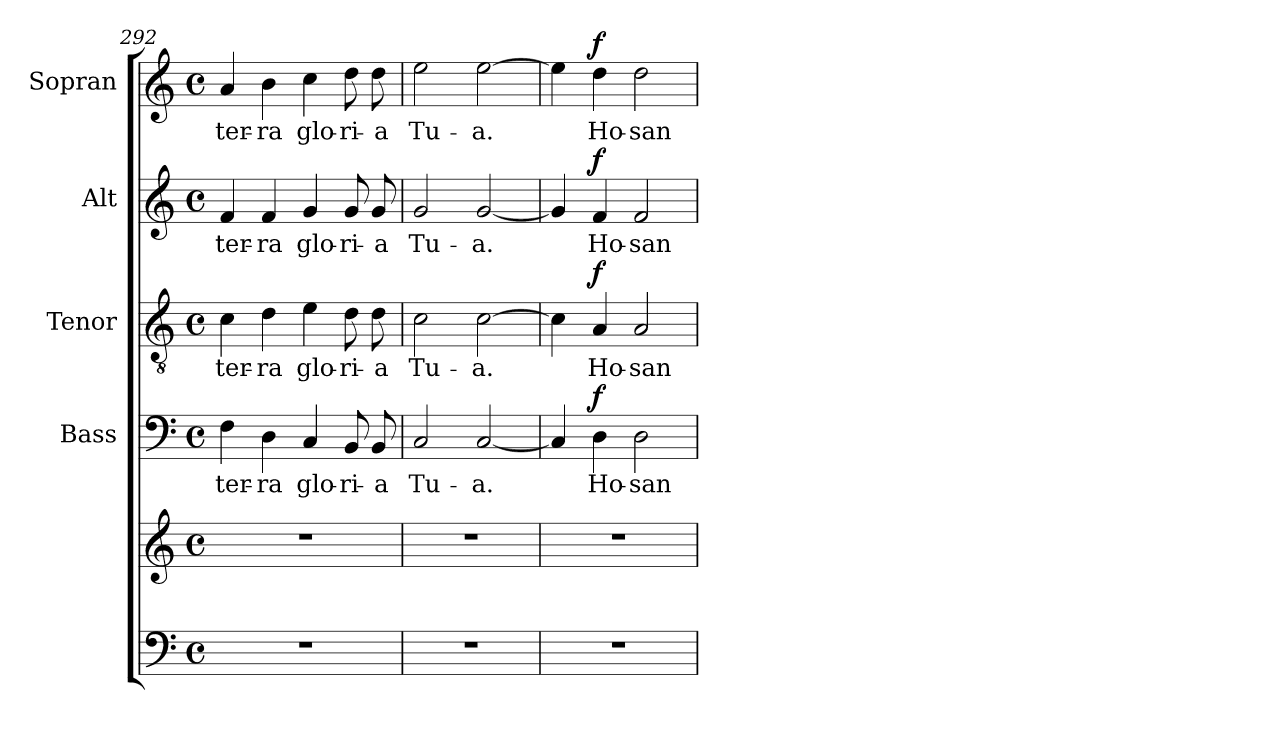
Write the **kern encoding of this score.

**kern	**kern	**kern	**text	**dynam	**kern	**text	**dynam	**kern	**text	**dynam	**kern	**text	**dynam
*part5	*part5	*part4	*part4	*part4	*part3	*part3	*part3	*part2	*part2	*part2	*part1	*part1	*part1
*staff6	*staff5	*staff4	*staff4	*staff4	*staff3	*staff3	*staff3	*staff2	*staff2	*staff2	*staff1	*staff1	*staff1
*	*	*I"Bass	*	*	*I"Tenor	*	*	*I"Alt	*	*	*I"Sopran	*	*
*	*	*I'B.	*	*	*I'T.	*	*	*I'A.	*	*	*I'S.	*	*
*clefF4	*clefG2	*clefF4	*	*	*clefGv2	*	*	*clefG2	*	*	*clefG2	*	*
*k[]	*k[]	*k[]	*	*	*k[]	*	*	*k[]	*	*	*k[]	*	*
*C:	*C:	*C:	*	*	*C:	*	*	*C:	*	*	*C:	*	*
*M4/4	*M4/4	*M4/4	*	*	*M4/4	*	*	*M4/4	*	*	*M4/4	*	*
*met(c)	*met(c)	*met(c)	*	*	*met(c)	*	*	*met(c)	*	*	*met(c)	*	*
=292	=292	=292	=292	=292	=292	=292	=292	=292	=292	=292	=292	=292	=292
!	!	!	!LO:LY:b	!	!	!LO:LY:b	!	!	!LO:LY:b	!	!	!LO:LY:b	!
1r	1r	4F\	ter-	.	4c\	ter-	.	4f/	ter-	.	4a/	ter-	.
!	!	!	!LO:LY:b	!	!	!LO:LY:b	!	!	!LO:LY:b	!	!	!LO:LY:b	!
.	.	4D\	-ra	.	4d\	-ra	.	4f/	-ra	.	4b\	-ra	.
!	!	!	!LO:LY:b	!	!	!LO:LY:b	!	!	!LO:LY:b	!	!	!LO:LY:b	!
.	.	4C/	glo-	.	4e\	glo-	.	4g/	glo-	.	4cc\	glo-	.
!	!	!	!LO:LY:b	!	!	!LO:LY:b	!	!	!LO:LY:b	!	!	!LO:LY:b	!
.	.	8BB/	-ri-	.	8d\	-ri-	.	8g/	-ri-	.	8dd\	-ri-	.
!	!	!	!LO:LY:b	!	!	!LO:LY:b	!	!	!LO:LY:b	!	!	!LO:LY:b	!
.	.	8BB/	-a	.	8d\	-a	.	8g/	-a	.	8dd\	-a	.
!!LO:LB:g=z
=293	=293	=293	=293	=293	=293	=293	=293	=293	=293	=293	=293	=293	=293
!	!	!	!LO:LY:b	!	!	!LO:LY:b	!	!	!LO:LY:b	!	!	!LO:LY:b	!
1r	1r	2C/	Tu-	.	2c\	Tu-	.	2g/	Tu-	.	2ee\	Tu-	.
!	!	!	!LO:LY:b	!	!	!LO:LY:b	!	!	!LO:LY:b	!	!	!LO:LY:b	!
.	.	[2C/	-a.	.	[2c\	-a.	.	[2g/	-a.	.	[2ee\	-a.	.
=294	=294	=294	=294	=294	=294	=294	=294	=294	=294	=294	=294	=294	=294
1r	1r	4C/]	.	.	4c\]	.	.	4g/]	.	.	4ee\]	.	.
!	!	!	!LO:LY:b	!LO:DY:a	!	!LO:LY:b	!LO:DY:a	!	!LO:LY:b	!LO:DY:a	!	!LO:LY:b	!LO:DY:a
.	.	4D\	Ho-	f	4A/	Ho-	f	4f/	Ho-	f	4dd\	Ho-	f
!	!	!	!LO:LY:b	!	!	!LO:LY:b	!	!	!LO:LY:b	!	!	!LO:LY:b	!
.	.	2D\	-san-	.	2A/	-san-	.	2f/	-san-	.	2dd\	-san-	.
=	=	=	=	=	=	=	=	=	=	=	=	=	=
*-	*-	*-	*-	*-	*-	*-	*-	*-	*-	*-	*-	*-	*-
